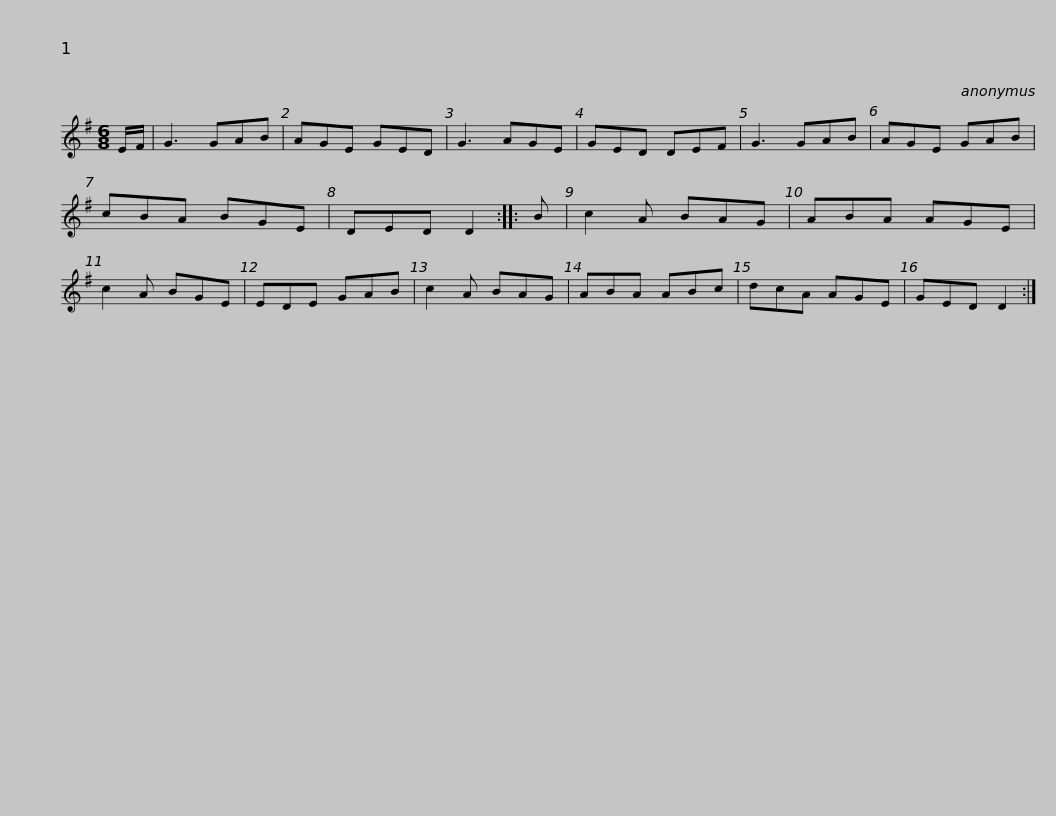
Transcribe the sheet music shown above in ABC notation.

X:1
L:1/8
M:6/8
I:linebreak $
K:G
V:1 treble
V:1
 E/F/ | G3 GAB | AGE GED | G3 AGE | GED DEF | %5
 G3 GAB | AGE GAB | cBA BGE | DED D2 ::$ B | %10
 c2 A BAG | ABA AGE | c2 A BGE | EDE GAB | c2 A BAG | %15
 ABA ABc | dcA AGE |$ GED D2 :| %18
